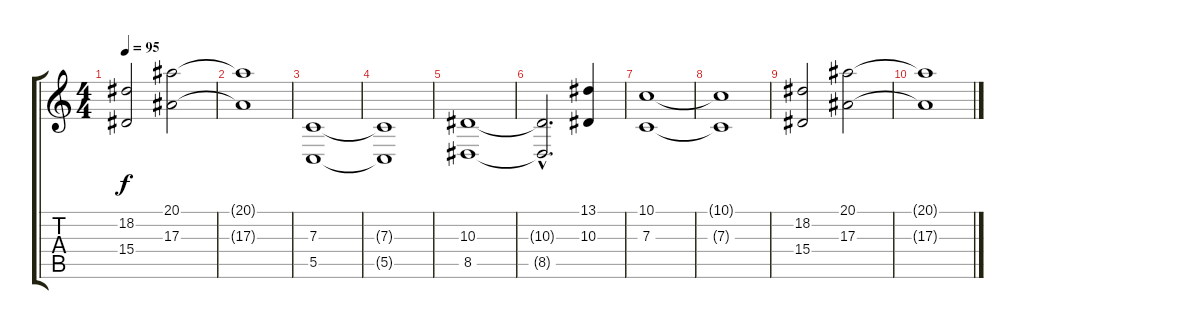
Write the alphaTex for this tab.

\track "" {instrument stringensemble1}
\staff {score tabs}
\tuning (D4 A3 F3 C3 G2 C2) {hide}
\ts (4 4)
\tempo 95
\clef g2
\ks c
(18.2 15.4).2{dy f} (20.1 17.3).2 |
(20.1{t} 17.3{t}).1 |
(7.3 5.5).1 |
(7.3{t} 5.5{t}).1 |
(10.3 8.5).1 |
(10.3{hac t} 8.5{hac t}).2{d} (13.1 10.3).4 |
(10.1 7.3).1 |
(10.1{t} 7.3{t}).1 |
(18.2 15.4).2 (20.1 17.3).2 |
(20.1{t} 17.3{t}).1
